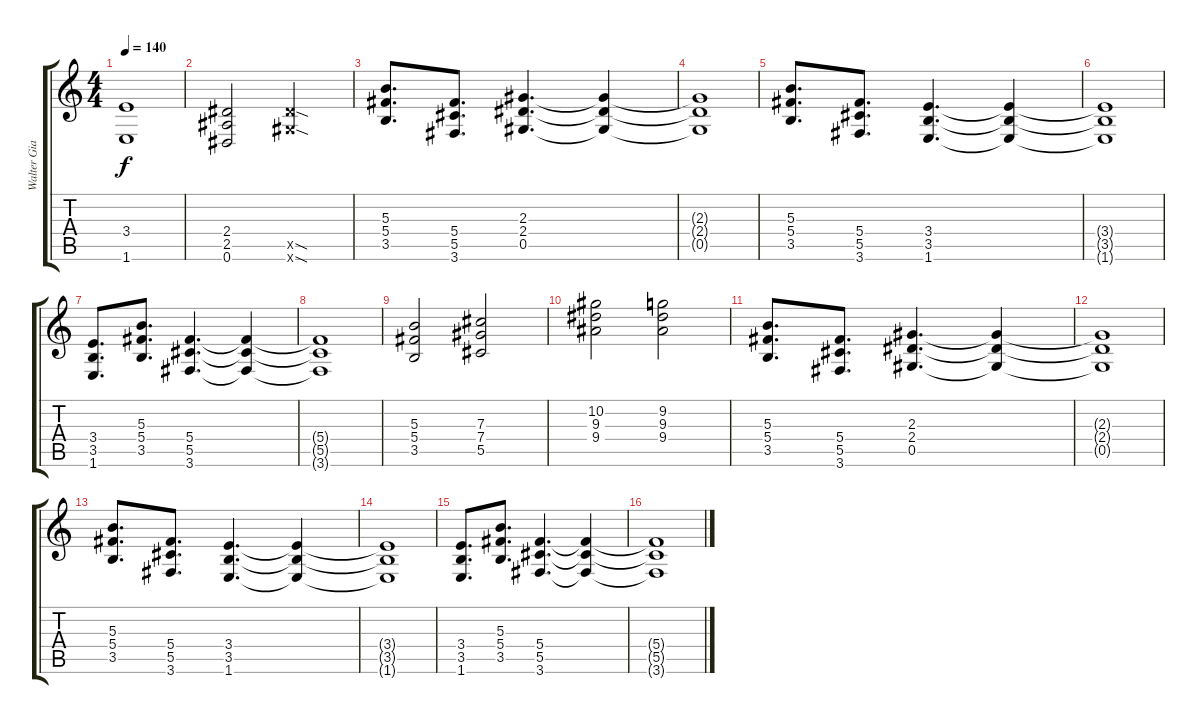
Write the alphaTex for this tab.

\track ("Walter Giardino" "Walter Gia") {instrument distortionguitar}
\staff {score tabs}
\tuning (Eb4 Bb3 Gb3 Db3 Ab2 Eb2) {hide}
\ts (4 4)
\tempo 140
\clef g2
\ks c
(3.4 1.6).1{dy f} |
(2.4 2.5 0.6).2 (0.5{sod x} 12.6{sod x}).2 |
(5.3 5.4 3.5).8{d} (5.4 5.5 3.6).8{d} (2.3 2.4 0.5).4{d} (2.3{t} 2.4{t} 0.5{t}).4 |
(2.3{t} 2.4{t} 0.5{t}).1 |
(5.3 5.4 3.5).8{d} (5.4 5.5 3.6).8{d} (3.4 3.5 1.6).4{d} (3.4{t} 3.5{t} 1.6{t}).4 |
(3.4{t} 3.5{t} 1.6{t}).1 |
(3.4 3.5 1.6).8{d} (5.3 5.4 3.5).8{d} (5.4 5.5 3.6).4{d} (5.4{t} 5.5{t} 3.6{t}).4 |
(5.4{t} 5.5{t} 3.6{t}).1 |
(5.3 5.4 3.5).2 (7.3 7.4 5.5).2 |
(10.2 9.3 9.4).2 (9.2 9.3 9.4).2 |
(5.3 5.4 3.5).8{d} (5.4 5.5 3.6).8{d} (2.3 2.4 0.5).4{d} (2.3{t} 2.4{t} 0.5{t}).4 |
(2.3{t} 2.4{t} 0.5{t}).1 |
(5.3 5.4 3.5).8{d} (5.4 5.5 3.6).8{d} (3.4 3.5 1.6).4{d} (3.4{t} 3.5{t} 1.6{t}).4 |
(3.4{t} 3.5{t} 1.6{t}).1 |
(3.4 3.5 1.6).8{d} (5.3 5.4 3.5).8{d} (5.4 5.5 3.6).4{d} (5.4{t} 5.5{t} 3.6{t}).4 |
(5.4{t} 5.5{t} 3.6{t}).1
